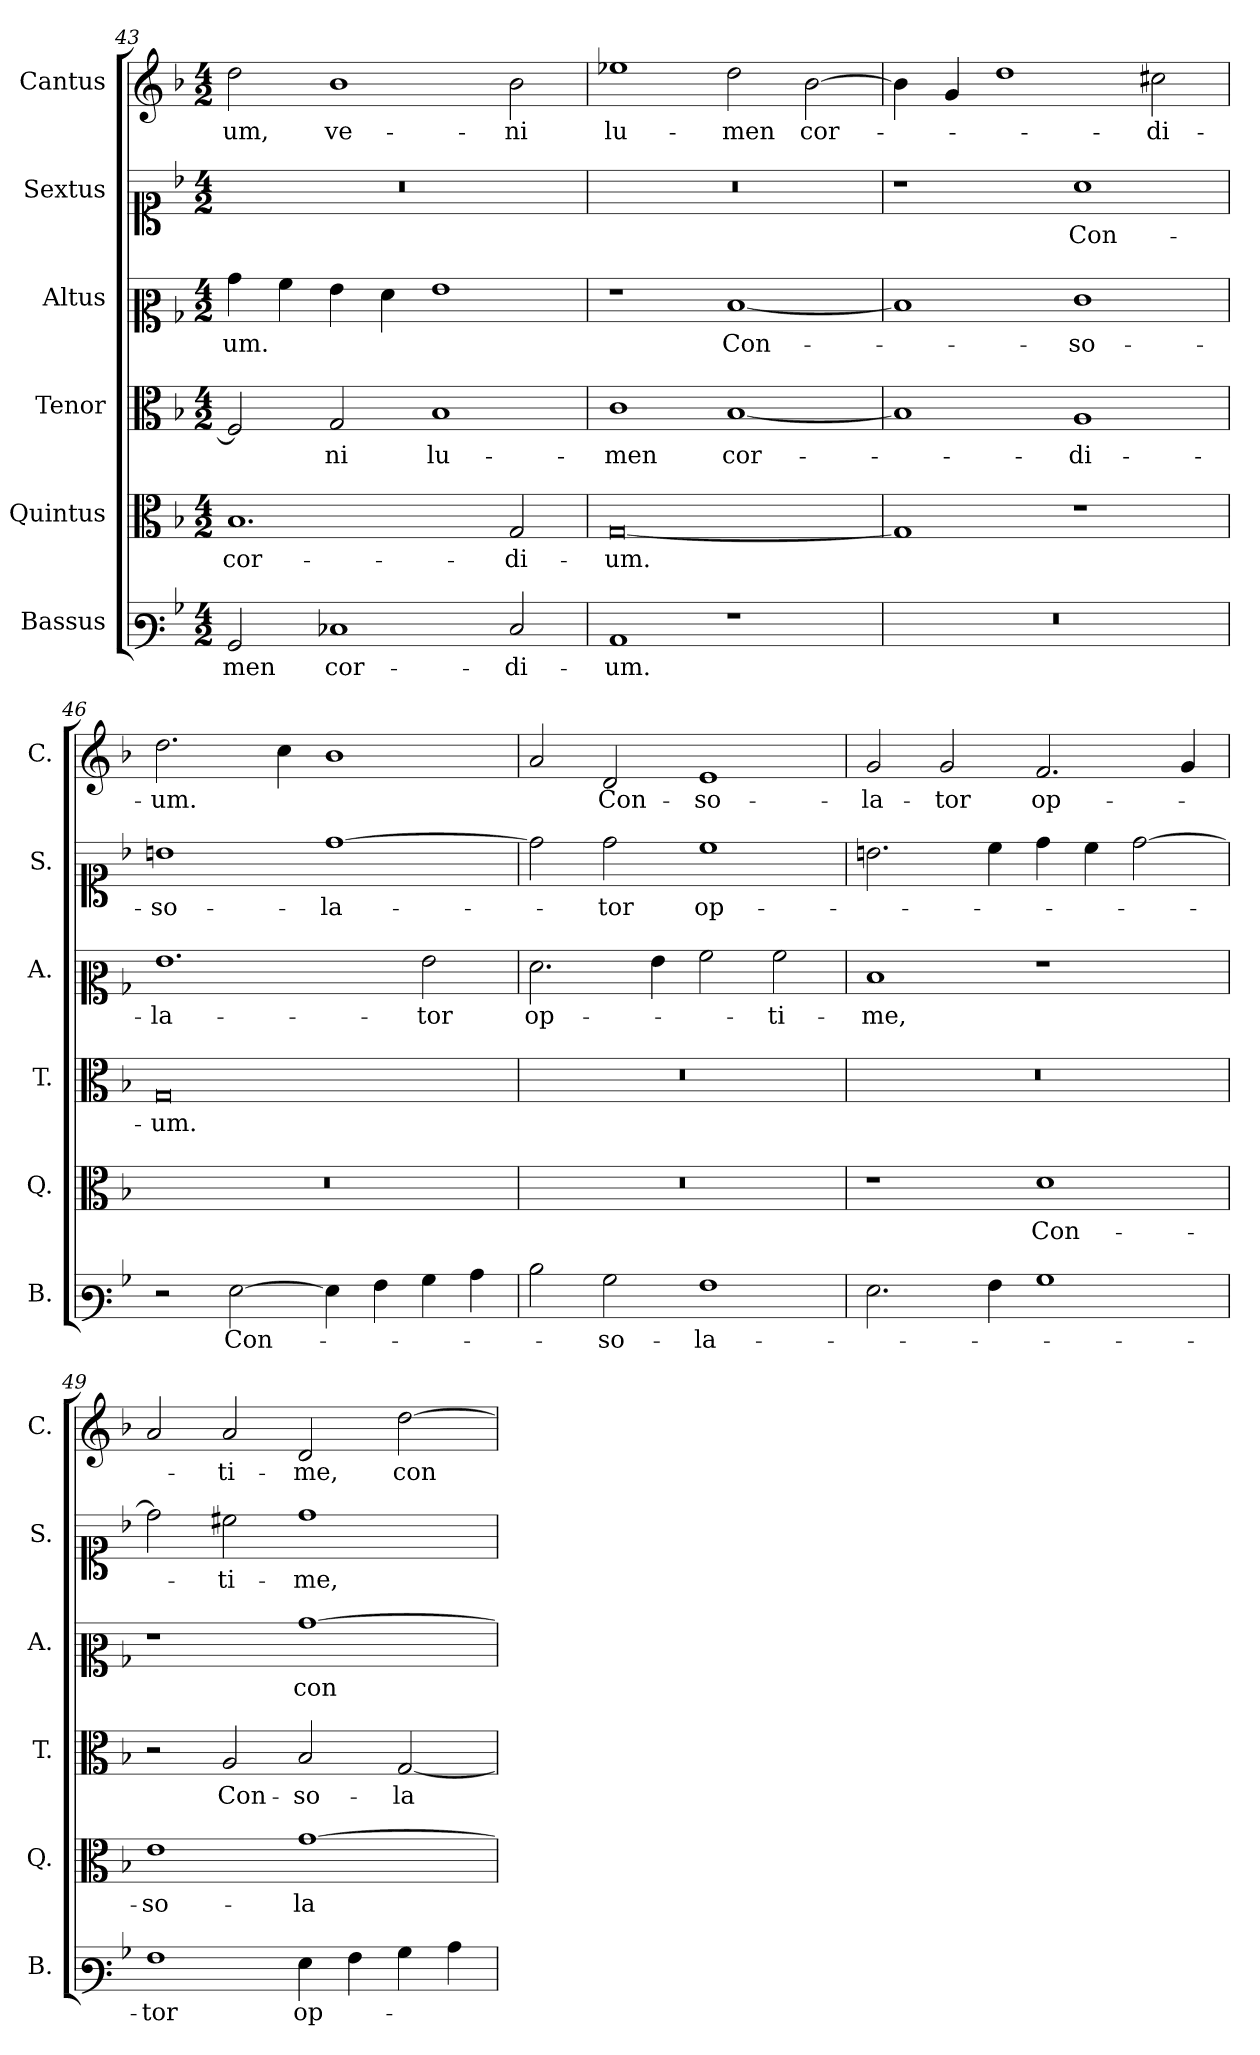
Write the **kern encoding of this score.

**kern	**text	**kern	**text	**kern	**text	**kern	**text	**kern	**text	**kern	**text
*part6	*part6	*part5	*part5	*part4	*part4	*part3	*part3	*part2	*part2	*part1	*part1
*staff6	*staff6	*staff5	*staff5	*staff4	*staff4	*staff3	*staff3	*staff2	*staff2	*staff1	*staff1
*I"Bassus	*	*I"Quintus	*	*I"Tenor	*	*I"Altus	*	*I"Sextus	*	*I"Cantus	*
*I'B.	*	*I'Q.	*	*I'T.	*	*I'A.	*	*I'S.	*	*I'C.	*
*clefF3	*	*clefC3	*	*clefC3	*	*clefC2	*	*clefC1	*	*clefG2	*
*k[b-]	*	*k[b-]	*	*k[b-]	*	*k[b-]	*	*k[b-]	*	*k[b-]	*
*M4/2	*	*M4/2	*	*M4/2	*	*M4/2	*	*M4/2	*	*M4/2	*
=43	=43	=43	=43	=43	=43	=43	=43	=43	=43	=43	=43
!	!	!	!	!	!	!	!	!LO:N:vis=1	!	!	!
2BB-/	-men	1.B-	cor-	2F/]	.	4b-\	-um.	0r	.	2dd\	-um,
.	.	.	.	.	.	4a\	.	.	.	.	.
1E-X	cor-	.	.	2G/	-ni	4g\	.	.	.	1b-	ve-
.	.	.	.	.	.	4f\	.	.	.	.	.
.	.	.	.	1B-	lu-	1g	.	.	.	.	.
2E-/	-di-	2G/	-di-	.	.	.	.	.	.	2b-\	-ni
=44	=44	=44	=44	=44	=44	=44	=44	=44	=44	=44	=44
!	!	!	!	!	!	!	!	!LO:N:vis=1	!	!	!
1C	-um.	[0G	-um.	1c	-men	1r	.	0r	.	1ee-X	lu-
1r	.	.	.	[1B-	cor-	[1d	Con-	.	.	2dd\	-men
.	.	.	.	.	.	.	.	.	.	[2b-\	cor-
!!LO:LB:g=z
=45	=45	=45	=45	=45	=45	=45	=45	=45	=45	=45	=45
!LO:N:vis=1	!	!	!	!	!	!	!	!	!	!	!
0r	.	1G]	.	1B-]	.	1d]	.	1r	.	4b-\]	.
.	.	.	.	.	.	.	.	.	.	4g/	.
.	.	.	.	.	.	.	.	.	.	1dd	.
.	.	1r	.	1A	-di-	1e	-so-	1a	Con-	.	.
.	.	.	.	.	.	.	.	.	.	2cc#X\	-di-
!!LO:PB:g=z
=46	=46	=46	=46	=46	=46	=46	=46	=46	=46	=46	=46
!	!	!LO:N:vis=1	!	!	!	!	!	!	!	!	!
2r	.	0r	.	0G	-um.	1.g	-la-	1bn	-so-	2.dd\	-um.
[2G\	Con-	.	.	.	.	.	.	.	.	.	.
.	.	.	.	.	.	.	.	.	.	4cc\	.
4G\]	.	.	.	.	.	.	.	[1dd	-la-	1b-	.
4A\	.	.	.	.	.	.	.	.	.	.	.
4B-\	.	.	.	.	.	2g\	-tor	.	.	.	.
4c\	.	.	.	.	.	.	.	.	.	.	.
=47	=47	=47	=47	=47	=47	=47	=47	=47	=47	=47	=47
!	!	!LO:N:vis=1	!	!LO:N:vis=1	!	!	!	!	!	!	!
2d\	.	0r	.	0r	.	2.f\	op-	2dd\]	.	2a/	.
2B-\	-so-	.	.	.	.	.	.	2dd\	-tor	2d/	Con-
.	.	.	.	.	.	4g\	.	.	.	.	.
1A	-la-	.	.	.	.	2a\	.	1cc	op-	1e	-so-
.	.	.	.	.	.	2a\	-ti-	.	.	.	.
=48	=48	=48	=48	=48	=48	=48	=48	=48	=48	=48	=48
!	!	!	!	!LO:N:vis=1	!	!	!	!	!	!	!
2.G\	.	1r	.	0r	.	1d	-me,	2.bn\	.	2g/	-la-
.	.	.	.	.	.	.	.	.	.	2g/	-tor
4A\	.	.	.	.	.	.	.	4cc\	.	.	.
1B-	.	1d	Con-	.	.	1r	.	4dd\	.	2.f/	op-
.	.	.	.	.	.	.	.	4cc\	.	.	.
.	.	.	.	.	.	.	.	[2dd\	.	.	.
.	.	.	.	.	.	.	.	.	.	4g/	.
=49	=49	=49	=49	=49	=49	=49	=49	=49	=49	=49	=49
1A	-tor	1e	-so-	2r	.	1r	.	2dd\]	.	2a/	.
.	.	.	.	2A/	Con-	.	.	2cc#X\	-ti-	2a/	-ti-
4G\	op-	[1g	-la-	2B-/	-so-	[1b-	con-	1dd	-me,	2d/	-me,
4A\	.	.	.	.	.	.	.	.	.	.	.
4B-\	.	.	.	[2G/	-la-	.	.	.	.	[2dd\	con-
4c\	.	.	.	.	.	.	.	.	.	.	.
=	=	=	=	=	=	=	=	=	=	=	=
*-	*-	*-	*-	*-	*-	*-	*-	*-	*-	*-	*-
